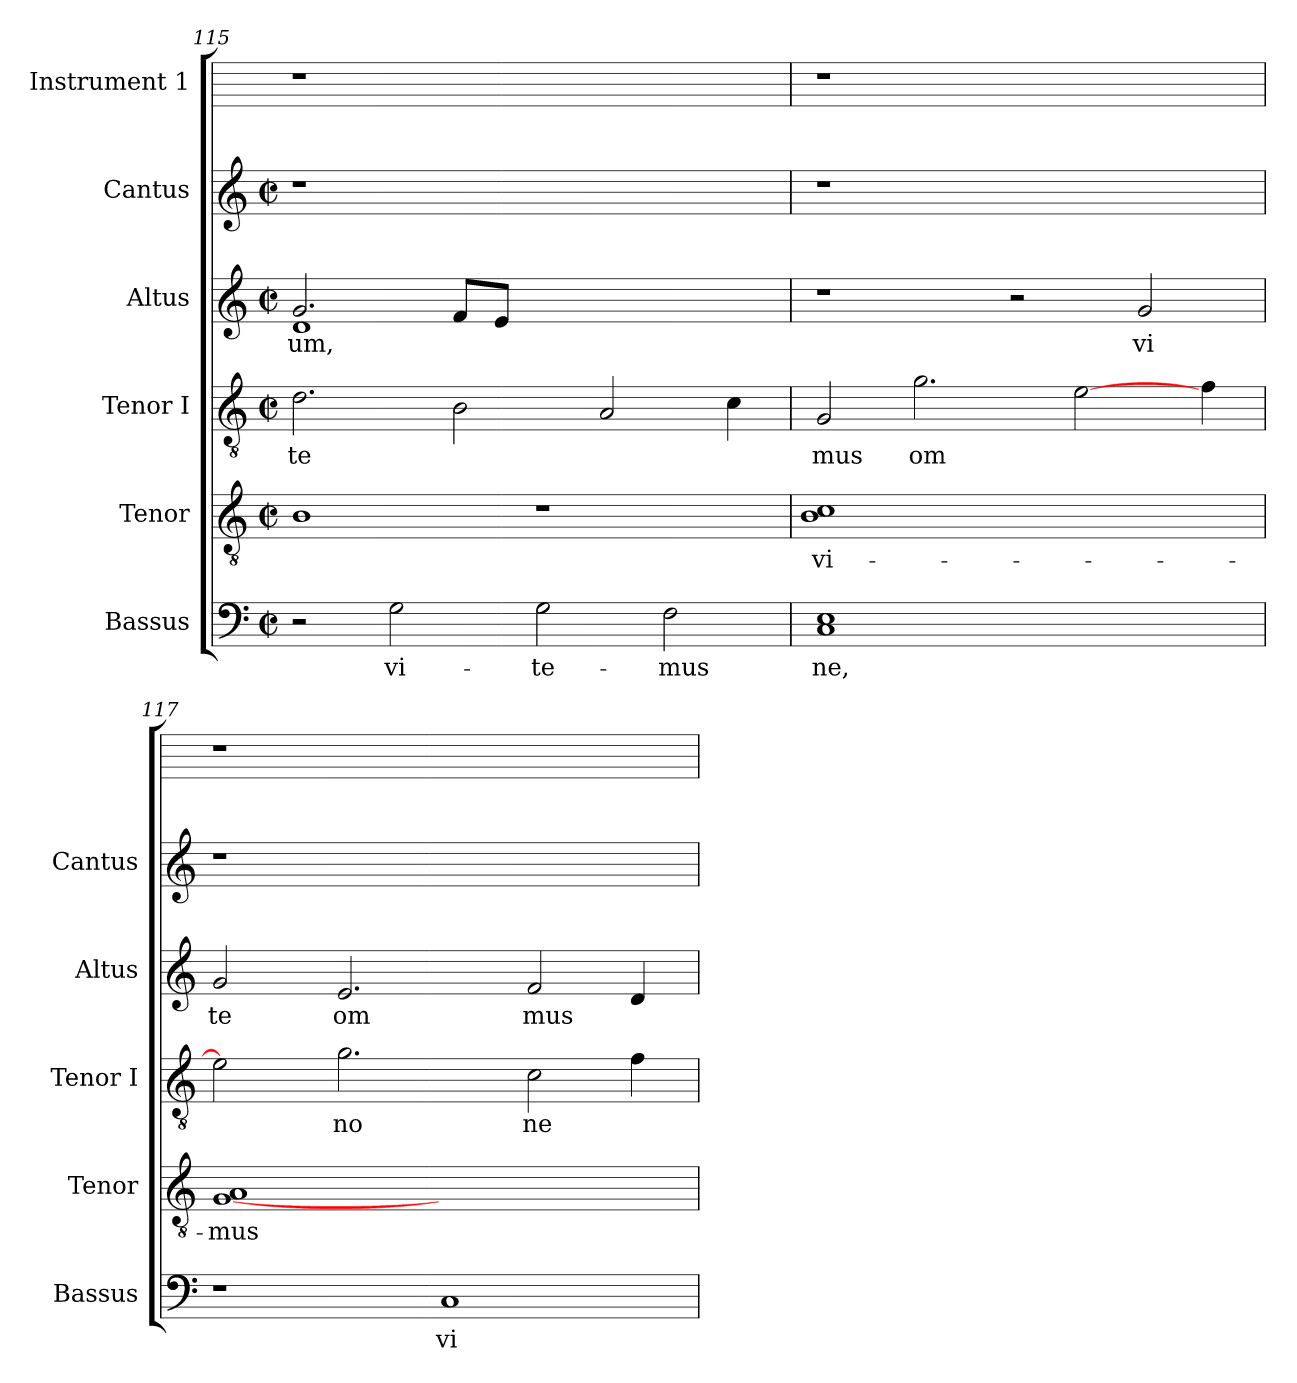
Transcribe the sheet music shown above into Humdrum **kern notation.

**kern	**text	**kern	**text	**kern	**text	**kern	**text	**kern	**kern
*part6	*part6	*part5	*part5	*part4	*part4	*part3	*part3	*part2	*part1
*staff6	*staff6	*staff5	*staff5	*staff4	*staff4	*staff3	*staff3	*staff2	*staff1
*I"Bassus	*	*I"Tenor	*	*I"Tenor I	*	*I"Altus	*	*I"Cantus	*I"Instrument 1
*I'Bassus	*	*I'Tenor	*	*I'Tenor I	*	*I'Altus	*	*I'Cantus	*
*clefF4	*	*clefGv2	*	*clefGv2	*	*clefG2	*	*clefG2	*
*M2/2	*	*M2/2	*	*M2/2	*	*M2/2	*	*M2/2	*
*met(c|)	*	*met(c|)	*	*met(c|)	*	*met(c|)	*	*met(c|)	*
=115	=115	=115	=115	=115	=115	=115	=115	=115	=115
!	!	!	!	!	!LO:LY:b:cj	!	!LO:LY:b	!	!
*	*	*	*	*	*	*^	*	*	*
2r	.	1B	.	2.d\	te	2.g/	1d	um,	1r	1r
!	!LO:LY:b:cj	!	!	!	!	!	!	!	!	!
2G\	vi-	.	.	.	.	.	.	.	.	.
.	.	.	.	2B\	.	8f/L	.	.	.	.
.	.	.	.	.	.	8e/J	.	.	.	.
!	!LO:LY:b:cj	!	!	!	!	!	!	!	!	!
2G\	-te-	1r	.	.	.	1ryy	1ryy	.	1ryy	1ryy
.	.	.	.	2A/	.	.	.	.	.	.
!	!LO:LY:b:cj	!	!	!	!	!	!	!	!	!
2F\	-mus	.	.	.	.	.	.	.	.	.
.	.	.	.	4c\	.	.	.	.	.	.
*	*	*	*	*	*	*v	*v	*	*	*
=116	=116	=116	=116	=116	=116	=116	=116	=116	=116
!	!LO:LY:b:cj	!	!LO:LY:b:cj	!	!LO:LY:b:cj	!	!	!	!
1E 1C	-ne,	1B 1c	vi-	2G/	mus	1r	.	1r	1r
!	!	!	!	!	!LO:LY:b	!	!	!	!
.	.	.	.	2.g\	om	.	.	.	.
1ryy	.	1ryy	.	.	.	2r	.	1ryy	1ryy
.	.	.	.	[>2e\	.	.	.	.	.
!	!	!	!	!	!	!	!LO:LY:b:cj	!	!
.	.	.	.	.	.	2g/	vi	.	.
.	.	.	.	4f\	.	.	.	.	.
!!LO:LB:g=z
=117	=117	=117	=117	=117	=117	=117	=117	=117	=117
!	!	!	!LO:LY:b	!	!	!	!LO:LY:b:cj	!	!
*	*	*	*	*^	*	*	*	*	*
1r	.	1A [<1G	-mus	2e\]	16ryy	.	2g/	te	1r	1r
.	.	.	.	.	1ryy	.	.	.	.	.
!	!	!	!	!	!	!LO:LY:b:cj	!	!LO:LY:b	!	!
.	.	.	.	2.g\	.	no	2.e/	om	.	.
!	!LO:LY:b:cj	!	!	!	!	!	!	!	!	!
1C	vi	1ryy	.	.	.	.	.	.	1ryy	1ryy
.	.	.	.	.	2...ryy	.	.	.	.	.
!	!	!	!	!	!	!LO:LY:b:cj	!	!LO:LY:b:cj	!	!
.	.	.	.	2c\	.	ne	2f/	mus	.	.
.	.	.	.	4f\	.	.	4d/	.	.	.
*	*	*	*	*v	*v	*	*	*	*	*
=	=	=	=	=	=	=	=	=	=
*-	*-	*-	*-	*-	*-	*-	*-	*-	*-
